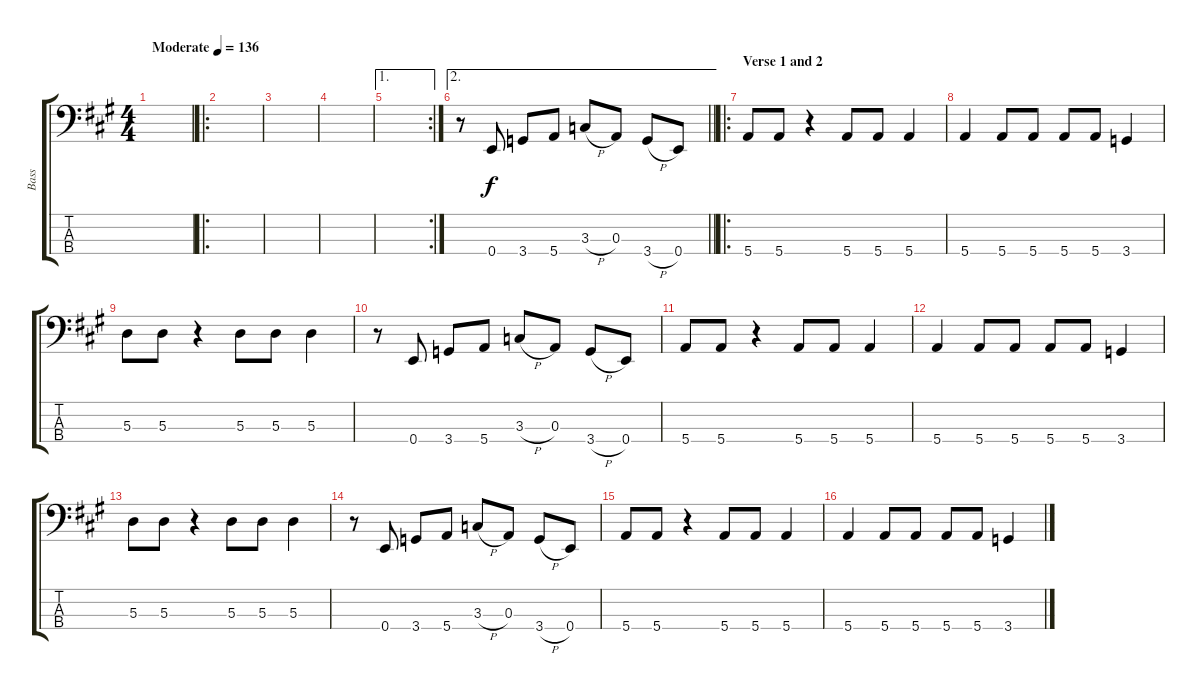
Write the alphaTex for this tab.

\track ("Bass" "Bass") {instrument electricbassfinger}
\staff {score tabs}
\tuning (G2 D2 A1 E1) {hide}
\ts (4 4)
\tempo (136 "Moderate")
\clef f4
\ks a
|
\ro
|
|
|
\ae 1
\rc 2
|
\ae 2
\barLineRight lightlight
r.8 0.4.8 3.4.8 5.4.8 3.3{h}.8 0.3.8 3.4{h}.8 0.4.8 |
\ro
\section ("" "Verse 1 and 2")
5.4.8 5.4.8 r.4 5.4.8 5.4.8 5.4.4 |
5.4.4 5.4.8 5.4.8 5.4.8 5.4.8 3.4.4 |
5.3.8 5.3.8 r.4 5.3.8 5.3.8 5.3.4 |
r.8 0.4.8 3.4.8 5.4.8 3.3{h}.8 0.3.8 3.4{h}.8 0.4.8 |
5.4.8 5.4.8 r.4 5.4.8 5.4.8 5.4.4 |
5.4.4 5.4.8 5.4.8 5.4.8 5.4.8 3.4.4 |
5.3.8 5.3.8 r.4 5.3.8 5.3.8 5.3.4 |
r.8 0.4.8 3.4.8 5.4.8 3.3{h}.8 0.3.8 3.4{h}.8 0.4.8 |
5.4.8 5.4.8 r.4 5.4.8 5.4.8 5.4.4 |
5.4.4 5.4.8 5.4.8 5.4.8 5.4.8 3.4.4
